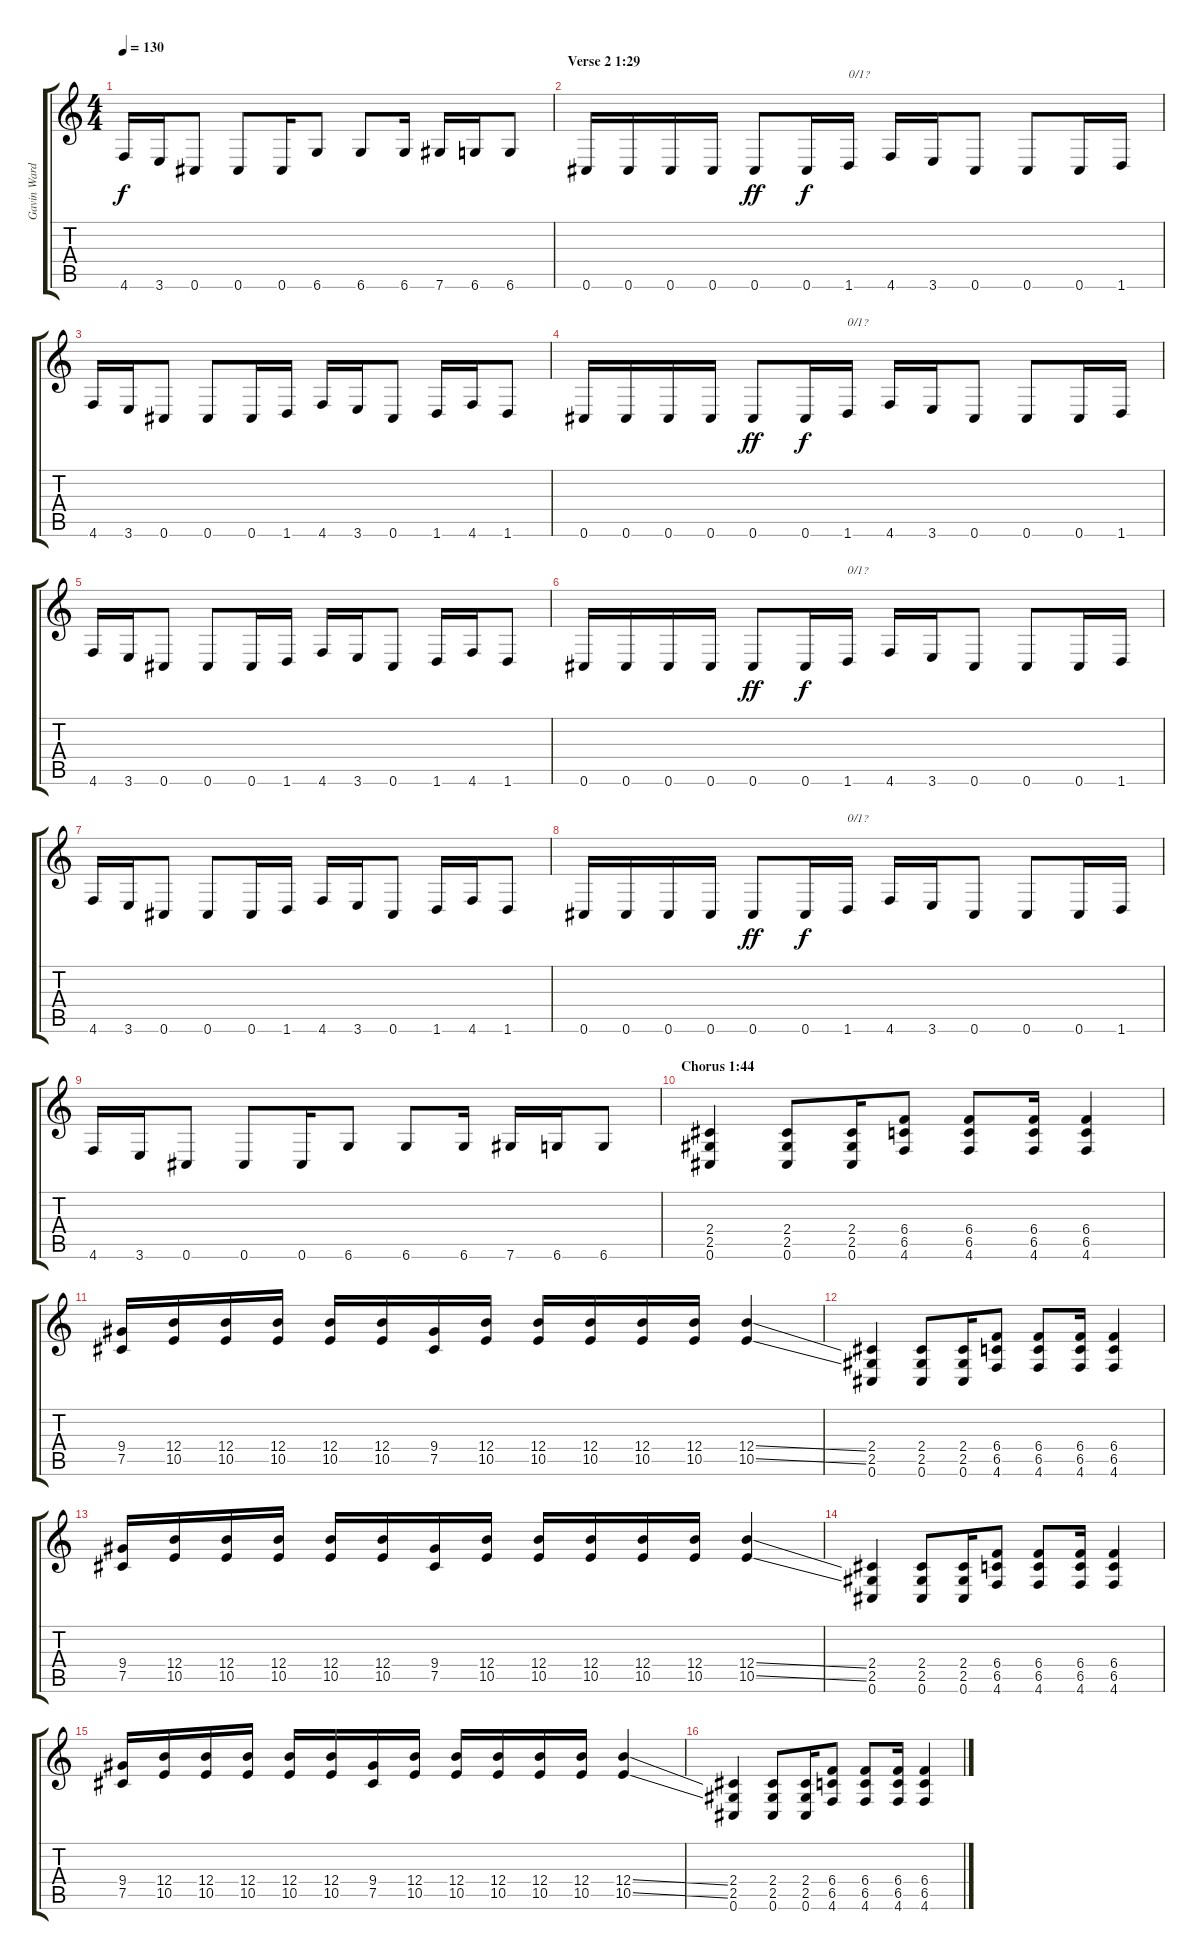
\track ("Gavin Ward (Rhythm Guitar)" "Gavin Ward") {instrument distortionguitar}
\staff {score tabs}
\tuning (Db4 Ab3 E3 B2 Gb2 Db2) {hide}
\ts (4 4)
\tempo 130
\clef g2
\ks c
4.6.16{dy f} 3.6.16 0.6.8 0.6.8 0.6.16 6.6.8 6.6.8 6.6.16 7.6.16 6.6.16 6.6.8 |
\section ("" "Verse 2 1:29")
0.6.16 0.6.16 0.6.16 0.6.16 0.6.8{dy ff} 0.6.16{dy f} 1.6.16{txt "0/1?"} 4.6.16 3.6.16 0.6.8 0.6.8 0.6.16 1.6.16 |
4.6.16 3.6.16 0.6.8 0.6.8 0.6.16 1.6.16 4.6.16 3.6.16 0.6.8 1.6.16 4.6.16 1.6.8 |
0.6.16 0.6.16 0.6.16 0.6.16 0.6.8{dy ff} 0.6.16{dy f} 1.6.16{txt "0/1?"} 4.6.16 3.6.16 0.6.8 0.6.8 0.6.16 1.6.16 |
4.6.16 3.6.16 0.6.8 0.6.8 0.6.16 1.6.16 4.6.16 3.6.16 0.6.8 1.6.16 4.6.16 1.6.8 |
0.6.16 0.6.16 0.6.16 0.6.16 0.6.8{dy ff} 0.6.16{dy f} 1.6.16{txt "0/1?"} 4.6.16 3.6.16 0.6.8 0.6.8 0.6.16 1.6.16 |
4.6.16 3.6.16 0.6.8 0.6.8 0.6.16 1.6.16 4.6.16 3.6.16 0.6.8 1.6.16 4.6.16 1.6.8 |
0.6.16 0.6.16 0.6.16 0.6.16 0.6.8{dy ff} 0.6.16{dy f} 1.6.16{txt "0/1?"} 4.6.16 3.6.16 0.6.8 0.6.8 0.6.16 1.6.16 |
4.6.16 3.6.16 0.6.8 0.6.8 0.6.16 6.6.8 6.6.8 6.6.16 7.6.16 6.6.16 6.6.8 |
\section ("" "Chorus 1:44")
(2.4 2.5 0.6).4 (2.4 2.5 0.6).8 (2.4 2.5 0.6).16 (6.4 6.5 4.6).8 (6.4 6.5 4.6).8 (6.4 6.5 4.6).16 (6.4 6.5 4.6).4 |
(9.4 7.5).16 (12.4 10.5).16 (12.4 10.5).16 (12.4 10.5).16 (12.4 10.5).16 (12.4 10.5).16 (9.4 7.5).16 (12.4 10.5).16 (12.4 10.5).16 (12.4 10.5).16 (12.4 10.5).16 (12.4 10.5).16 (12.4{ss} 10.5{ss}).4 |
(2.4 2.5 0.6).4 (2.4 2.5 0.6).8 (2.4 2.5 0.6).16 (6.4 6.5 4.6).8 (6.4 6.5 4.6).8 (6.4 6.5 4.6).16 (6.4 6.5 4.6).4 |
(9.4 7.5).16 (12.4 10.5).16 (12.4 10.5).16 (12.4 10.5).16 (12.4 10.5).16 (12.4 10.5).16 (9.4 7.5).16 (12.4 10.5).16 (12.4 10.5).16 (12.4 10.5).16 (12.4 10.5).16 (12.4 10.5).16 (12.4{ss} 10.5{ss}).4 |
(2.4 2.5 0.6).4 (2.4 2.5 0.6).8 (2.4 2.5 0.6).16 (6.4 6.5 4.6).8 (6.4 6.5 4.6).8 (6.4 6.5 4.6).16 (6.4 6.5 4.6).4 |
(9.4 7.5).16 (12.4 10.5).16 (12.4 10.5).16 (12.4 10.5).16 (12.4 10.5).16 (12.4 10.5).16 (9.4 7.5).16 (12.4 10.5).16 (12.4 10.5).16 (12.4 10.5).16 (12.4 10.5).16 (12.4 10.5).16 (12.4{ss} 10.5{ss}).4 |
(2.4 2.5 0.6).4 (2.4 2.5 0.6).8 (2.4 2.5 0.6).16 (6.4 6.5 4.6).8 (6.4 6.5 4.6).8 (6.4 6.5 4.6).16 (6.4 6.5 4.6).4
